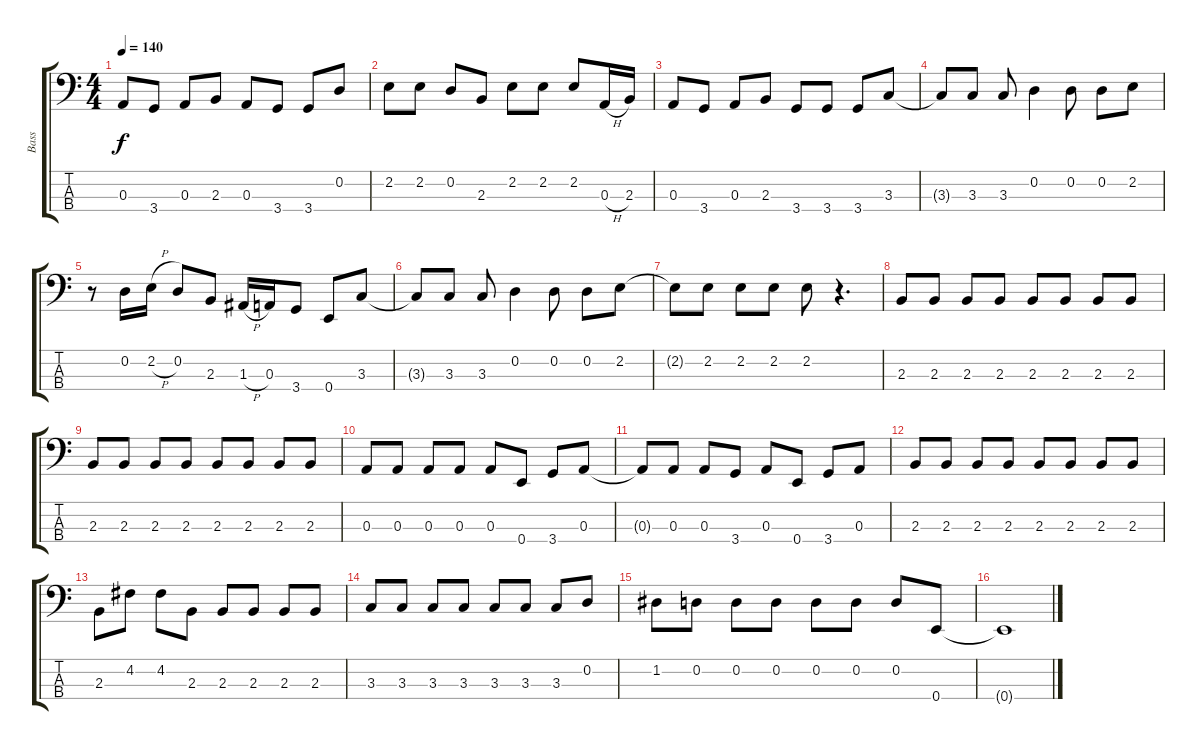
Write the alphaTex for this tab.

\track ("Bass" "Bass") {instrument electricbasspick}
\staff {score tabs}
\tuning (G2 D2 A1 E1) {hide}
\ts (4 4)
\tempo 140
\clef f4
\ks c
0.3.8{dy f} 3.4.8 0.3.8 2.3.8 0.3.8 3.4.8 3.4.8 0.2.8 |
2.2.8 2.2.8 0.2.8 2.3.8 2.2.8 2.2.8 2.2.8 0.3{h}.16 2.3.16 |
0.3.8 3.4.8 0.3.8 2.3.8 3.4.8 3.4.8 3.4.8 3.3.8 |
3.3{t}.8 3.3.8 3.3.8 0.2.4 0.2.8 0.2.8 2.2.8 |
r.8 0.2.16 2.2{h}.16 0.2.8 2.3.8 1.3{h}.16 0.3.16 3.4.8 0.4.8 3.3.8 |
3.3{t}.8 3.3.8 3.3.8 0.2.4 0.2.8 0.2.8 2.2.8 |
2.2{t}.8 2.2.8 2.2.8 2.2.8 2.2.8 r.4{d} |
2.3.8 2.3.8 2.3.8 2.3.8 2.3.8 2.3.8 2.3.8 2.3.8 |
2.3.8 2.3.8 2.3.8 2.3.8 2.3.8 2.3.8 2.3.8 2.3.8 |
0.3.8 0.3.8 0.3.8 0.3.8 0.3.8 0.4.8 3.4.8 0.3.8 |
0.3{t}.8 0.3.8 0.3.8 3.4.8 0.3.8 0.4.8 3.4.8 0.3.8 |
2.3.8 2.3.8 2.3.8 2.3.8 2.3.8 2.3.8 2.3.8 2.3.8 |
2.3.8 4.2.8 4.2.8 2.3.8 2.3.8 2.3.8 2.3.8 2.3.8 |
3.3.8 3.3.8 3.3.8 3.3.8 3.3.8 3.3.8 3.3.8 0.2.8 |
1.2.8 0.2.8 0.2.8 0.2.8 0.2.8 0.2.8 0.2.8 0.4.8 |
0.4{t}.1
